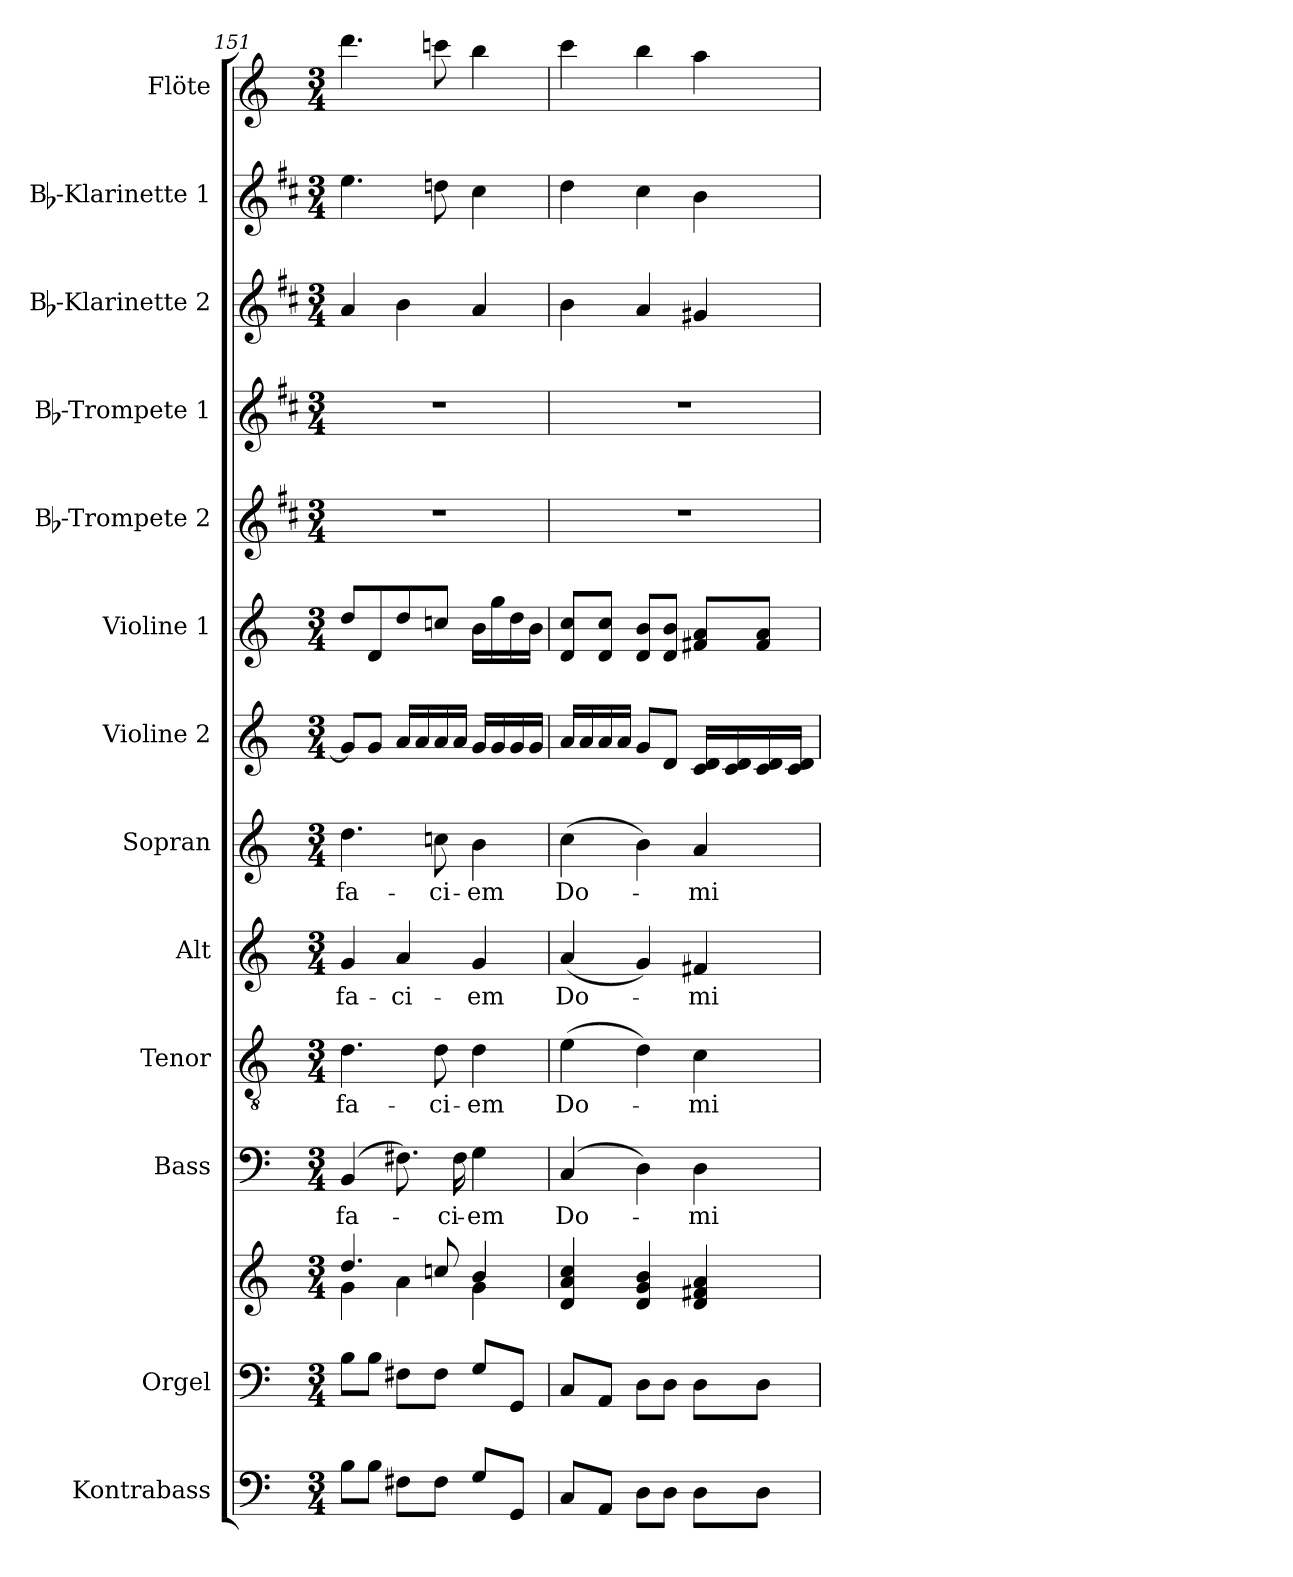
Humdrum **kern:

**kern	**kern	**kern	**kern	**text	**kern	**text	**kern	**text	**kern	**text	**kern	**kern	**kern	**kern	**kern	**kern	**kern
*part13	*part12	*part12	*part11	*part11	*part10	*part10	*part9	*part9	*part8	*part8	*part7	*part6	*part5	*part4	*part3	*part2	*part1
*staff14	*staff13	*staff12	*staff11	*staff11	*staff10	*staff10	*staff9	*staff9	*staff8	*staff8	*staff7	*staff6	*staff5	*staff4	*staff3	*staff2	*staff1
*I"Kontrabass	*I"Orgel	*	*I"Bass	*	*I"Tenor	*	*I"Alt	*	*I"Sopran	*	*I"Violine 2	*I"Violine 1	*I"Bb-Trompete 2	*I"Bb-Trompete 1	*I"Bb-Klarinette 2	*I"Bb-Klarinette 1	*I"Flöte
*I'Kb.	*I'Org.	*	*I'B.	*	*I'T.	*	*I'A.	*	*I'S.	*	*I'Vl. 2	*I'Vl. 1	*I'Bb Trp. 2	*I'Bb Trp. 1	*I'Bb Kl. 2	*I'Bb Kl. 1	*I'Fl.
*clefF4	*clefF4	*clefG2	*clefF4	*	*clefGv2	*	*clefG2	*	*clefG2	*	*clefG2	*clefG2	*clefG2	*clefG2	*clefG2	*clefG2	*clefG2
*ITrd7c12	*	*	*	*	*	*	*	*	*	*	*	*	*ITrd1c2	*ITrd1c2	*ITrd1c2	*ITrd1c2	*
*k[]	*k[]	*k[]	*k[]	*	*k[]	*	*k[]	*	*k[]	*	*k[]	*k[]	*k[]	*k[]	*k[]	*k[]	*k[]
*C:	*C:	*C:	*C:	*	*C:	*	*C:	*	*C:	*	*C:	*C:	*C:	*C:	*C:	*C:	*C:
*M3/4	*M3/4	*M3/4	*M3/4	*	*M3/4	*	*M3/4	*	*M3/4	*	*M3/4	*M3/4	*M3/4	*M3/4	*M3/4	*M3/4	*M3/4
=151	=151	=151	=151	=151	=151	=151	=151	=151	=151	=151	=151	=151	=151	=151	=151	=151	=151
*	*	*^	*	*	*	*	*	*	*	*	*	*	*	*	*	*	*
!	!	!	!	!	!LO:LY:b	!	!LO:LY:b	!	!LO:LY:b	!	!LO:LY:b	!	!	!	!	!	!	!
8BB\L	8B\L	4.dd/	4g\	(4BB/	fa-	4.d\	fa-	4g/	fa-	4.dd\	fa-	8g/L]	8dd/L	2.r	2.r	4g/	4.dd\	4.ddd\
8BB\J	8B\J	.	.	.	.	.	.	.	.	.	.	8g/J	8d/	.	.	.	.	.
!	!	!	!	!	!	!	!	!	!LO:LY:b	!	!	!	!	!	!	!	!	!
8FF#X\L	8F#X\L	.	4a\	8.F#X\)	.	.	.	4a/	-ci-	.	.	16a/LL	8dd/	.	.	4a\	.	.
.	.	.	.	.	.	.	.	.	.	.	.	16a/	.	.	.	.	.	.
!	!	!	!	!	!	!	!LO:LY:b	!	!	!	!LO:LY:b	!	!	!	!	!	!	!
8FF#\J	8F#\J	8ccn/	.	.	.	8d\	-ci-	.	.	8ccn\	-ci-	16a/	8ccn/J	.	.	.	8ccn\	8cccn\
!	!	!	!	!	!LO:LY:b	!	!	!	!	!	!	!	!	!	!	!	!	!
.	.	.	.	16F#\	-ci-	.	.	.	.	.	.	16a/JJ	.	.	.	.	.	.
!	!	!	!	!	!LO:LY:b	!	!LO:LY:b	!	!LO:LY:b	!	!LO:LY:b	!	!	!	!	!	!	!
8GG/L	8G/L	4b/	4g\	4G\	-em	4d\	-em	4g/	-em	4b\	-em	16g/LL	16b\LL	.	.	4g/	4b\	4bb\
.	.	.	.	.	.	.	.	.	.	.	.	16g/	16gg\	.	.	.	.	.
8GGG/J	8GG/J	.	.	.	.	.	.	.	.	.	.	16g/	16dd\	.	.	.	.	.
.	.	.	.	.	.	.	.	.	.	.	.	16g/JJ	16b\JJ	.	.	.	.	.
*	*	*v	*v	*	*	*	*	*	*	*	*	*	*	*	*	*	*	*
!!LO:PB:g=z
=152	=152	=152	=152	=152	=152	=152	=152	=152	=152	=152	=152	=152	=152	=152	=152	=152	=152
!	!	!	!	!LO:LY:b	!	!LO:LY:b	!	!LO:LY:b	!	!LO:LY:b	!	!	!	!	!	!	!
8CC/L	8C/L	4d/ 4a/ 4cc/	(4C/	Do-	(>4e\	Do-	(<4a/	Do-	(>4cc\	Do-	16a/LL	8d/ 8cc/L	2.r	2.r	4a\	4cc\	4ccc\
.	.	.	.	.	.	.	.	.	.	.	16a/	.	.	.	.	.	.
8AAA/J	8AA/J	.	.	.	.	.	.	.	.	.	16a/	8d/ 8cc/J	.	.	.	.	.
.	.	.	.	.	.	.	.	.	.	.	16a/JJ	.	.	.	.	.	.
8DD\L	8D\L	4d/ 4g/ 4b/	4D\)	.	4d\)	.	4g/)	.	4b\)	.	8g/L	8d/ 8b/L	.	.	4g/	4b\	4bb\
8DD\J	8D\J	.	.	.	.	.	.	.	.	.	8d/J	8d/ 8b/J	.	.	.	.	.
!	!	!	!	!LO:LY:b	!	!LO:LY:b	!	!LO:LY:b	!	!LO:LY:b	!	!	!	!	!	!	!
8DD\L	8D\L	4d/ 4f#X/ 4a/	4D\	-mi-	4c\	-mi-	4f#X/	-mi-	4a/	-mi-	16c/ 16d/LL	8f#X/ 8a/L	.	.	4f#X/	4a\	4aa\
.	.	.	.	.	.	.	.	.	.	.	16c/ 16d/	.	.	.	.	.	.
8DD\J	8D\J	.	.	.	.	.	.	.	.	.	16c/ 16d/	8f#/ 8a/J	.	.	.	.	.
.	.	.	.	.	.	.	.	.	.	.	16c/ 16d/JJ	.	.	.	.	.	.
=	=	=	=	=	=	=	=	=	=	=	=	=	=	=	=	=	=
*-	*-	*-	*-	*-	*-	*-	*-	*-	*-	*-	*-	*-	*-	*-	*-	*-	*-
